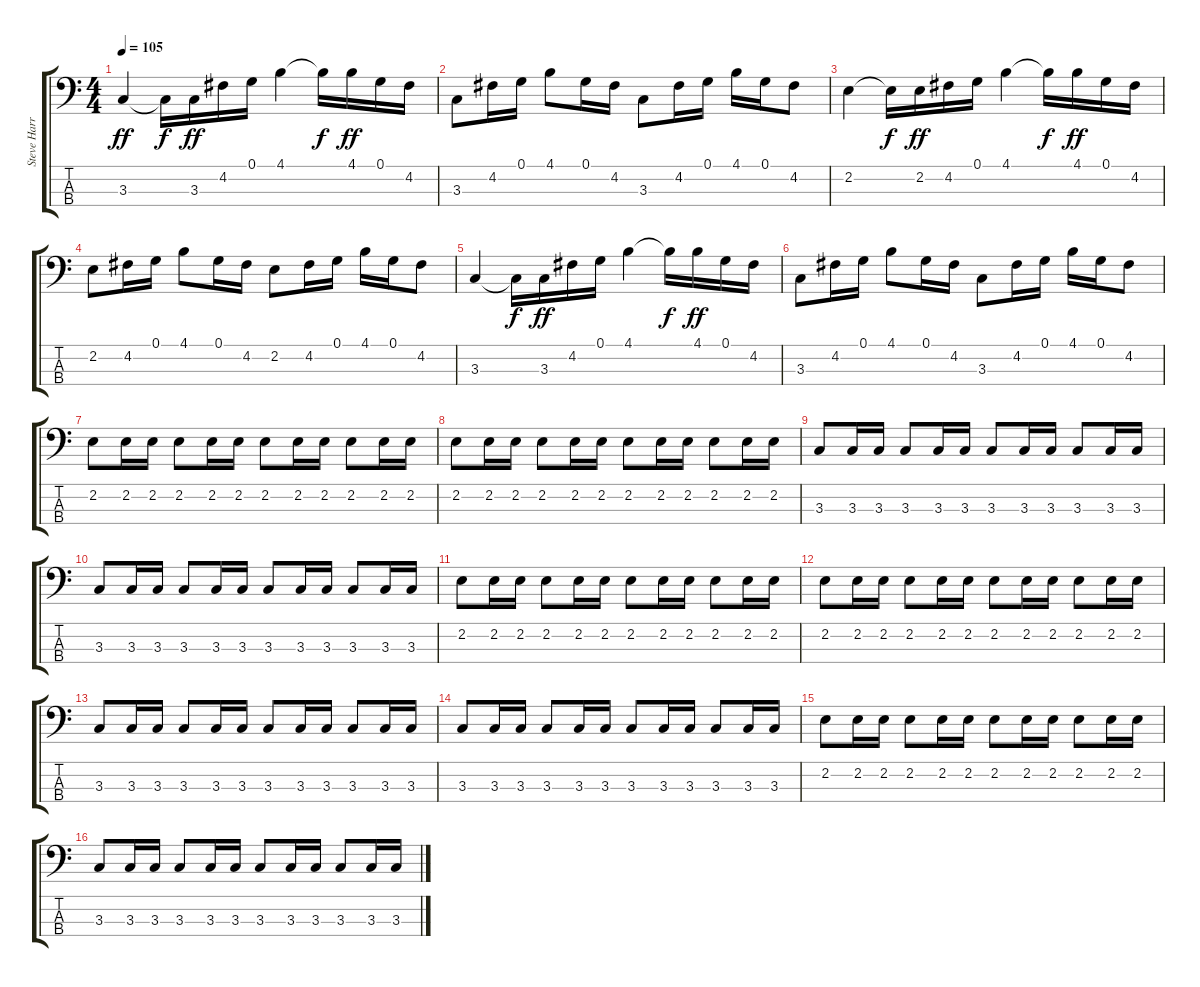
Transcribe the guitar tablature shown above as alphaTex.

\track ("Steve Harris" "Steve Harr") {instrument electricbassfinger}
\staff {score tabs}
\tuning (G2 D2 A1 E1) {hide}
\ts (4 4)
\tempo 105
\clef f4
\ks c
3.3.4{dy ff} 3.3{t}.16{dy f} 3.3.16{dy ff} 4.2.16 0.1.16 4.1.4 4.1{t}.16{dy f} 4.1.16{dy ff} 0.1.16 4.2.16 |
3.3.8 4.2.16 0.1.16 4.1.8 0.1.16 4.2.16 3.3.8 4.2.16 0.1.16 4.1.16 0.1.16 4.2.8 |
2.2.4 2.2{t}.16{dy f} 2.2.16{dy ff} 4.2.16 0.1.16 4.1.4 4.1{t}.16{dy f} 4.1.16{dy ff} 0.1.16 4.2.16 |
2.2.8 4.2.16 0.1.16 4.1.8 0.1.16 4.2.16 2.2.8 4.2.16 0.1.16 4.1.16 0.1.16 4.2.8 |
3.3.4 3.3{t}.16{dy f} 3.3.16{dy ff} 4.2.16 0.1.16 4.1.4 4.1{t}.16{dy f} 4.1.16{dy ff} 0.1.16 4.2.16 |
3.3.8 4.2.16 0.1.16 4.1.8 0.1.16 4.2.16 3.3.8 4.2.16 0.1.16 4.1.16 0.1.16 4.2.8 |
2.2.8 2.2.16 2.2.16 2.2.8 2.2.16 2.2.16 2.2.8 2.2.16 2.2.16 2.2.8 2.2.16 2.2.16 |
2.2.8 2.2.16 2.2.16 2.2.8 2.2.16 2.2.16 2.2.8 2.2.16 2.2.16 2.2.8 2.2.16 2.2.16 |
3.3.8 3.3.16 3.3.16 3.3.8 3.3.16 3.3.16 3.3.8 3.3.16 3.3.16 3.3.8 3.3.16 3.3.16 |
3.3.8 3.3.16 3.3.16 3.3.8 3.3.16 3.3.16 3.3.8 3.3.16 3.3.16 3.3.8 3.3.16 3.3.16 |
2.2.8 2.2.16 2.2.16 2.2.8 2.2.16 2.2.16 2.2.8 2.2.16 2.2.16 2.2.8 2.2.16 2.2.16 |
2.2.8 2.2.16 2.2.16 2.2.8 2.2.16 2.2.16 2.2.8 2.2.16 2.2.16 2.2.8 2.2.16 2.2.16 |
3.3.8 3.3.16 3.3.16 3.3.8 3.3.16 3.3.16 3.3.8 3.3.16 3.3.16 3.3.8 3.3.16 3.3.16 |
3.3.8 3.3.16 3.3.16 3.3.8 3.3.16 3.3.16 3.3.8 3.3.16 3.3.16 3.3.8 3.3.16 3.3.16 |
2.2.8 2.2.16 2.2.16 2.2.8 2.2.16 2.2.16 2.2.8 2.2.16 2.2.16 2.2.8 2.2.16 2.2.16 |
3.3.8 3.3.16 3.3.16 3.3.8 3.3.16 3.3.16 3.3.8 3.3.16 3.3.16 3.3.8 3.3.16 3.3.16
